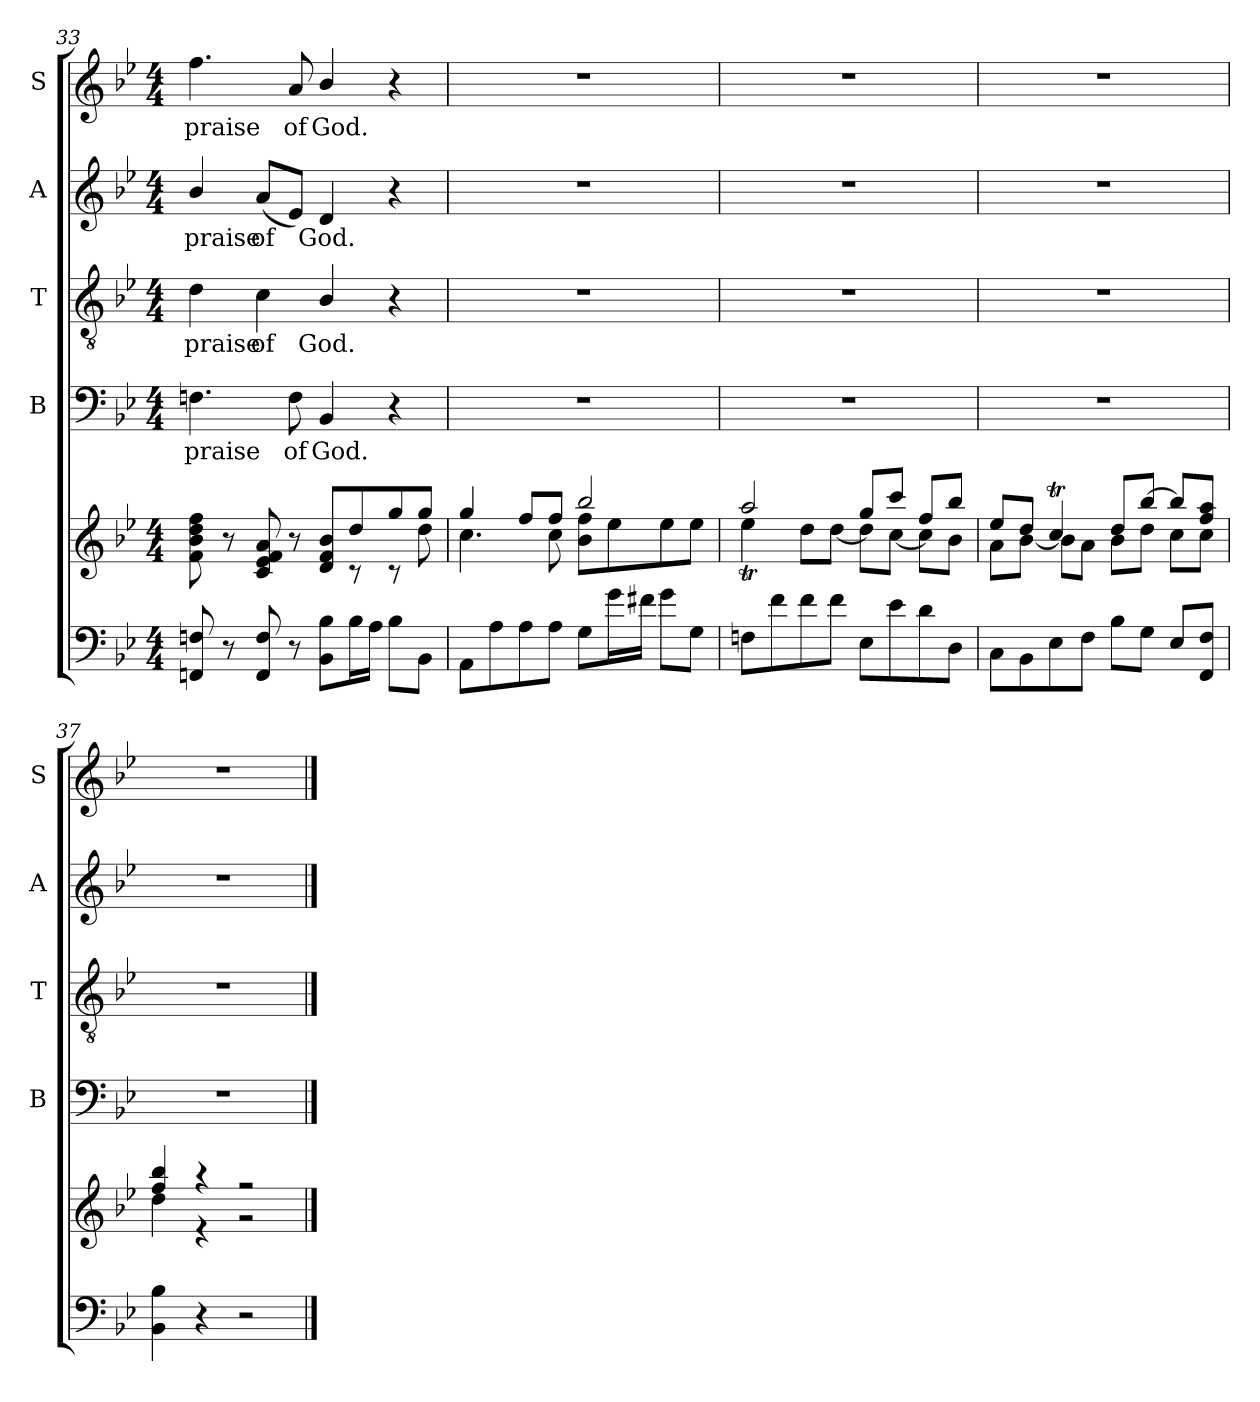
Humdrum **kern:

**kern	**kern	**kern	**text	**kern	**text	**kern	**text	**kern	**text
*part6	*part5	*part4	*part4	*part3	*part3	*part2	*part2	*part1	*part1
*staff6	*staff5	*staff4	*staff4	*staff3	*staff3	*staff2	*staff2	*staff1	*staff1
*	*	*I"B	*	*I"T	*	*I"A	*	*I"S	*
*	*	*I'B	*	*I'T	*	*I'A	*	*I'S	*
!!LO:PB:g=z
*clefF4	*clefG2	*clefF4	*	*clefGv2	*	*clefG2	*	*clefG2	*
*k[b-e-]	*k[b-e-]	*k[b-e-]	*	*k[b-e-]	*	*k[b-e-]	*	*k[b-e-]	*
*B-:	*B-:	*B-:	*	*B-:	*	*B-:	*	*B-:	*
*M4/4	*M4/4	*M4/4	*	*M4/4	*	*M4/4	*	*M4/4	*
=33	=33	=33	=33	=33	=33	=33	=33	=33	=33
*	*^	*	*	*	*	*	*	*	*
!	!	!	!	!LO:LY:b	!	!LO:LY:b	!	!LO:LY:b	!	!LO:LY:b
8FFn/ 8Fn/	4ryy	8f\ 8b-\ 8dd\ 8ff\	4.Fni\	praise	4d\	praise	4b-/	praise	4.ff\	praise
8r	.	8r	.	.	.	.	.	.	.	.
!	!	!	!	!	!	!LO:LY:b	!	!LO:LY:b	!	!
8FF/ 8F/	8c/ 8e-/ 8f/ 8a/	4ryy	.	.	4c\	of	(<8a/L	of	.	.
!	!	!	!	!LO:LY:b	!	!	!	!	!	!LO:LY:b
8r	8r	.	8F\	of	.	.	8e-/J)	.	8a/	of
!	!	!	!	!LO:LY:b	!	!LO:LY:b	!	!LO:LY:b	!	!LO:LY:b
8BB-\ 8B-\L	8d/ 8f/ 8b-/L	8ryy	4BB-/	God.	4B-/	God.	4d/	God.	4b-/	God.
16B-\L	8dd/	8rc	.	.	.	.	.	.	.	.
16A\JJ	.	.	.	.	.	.	.	.	.	.
8B-\L	8gg/	8rc	4r	.	4r	.	4r	.	4r	.
8BB-\J	8gg/J	8dd\	.	.	.	.	.	.	.	.
=34	=34	=34	=34	=34	=34	=34	=34	=34	=34	=34
8AA\L	4gg/	4.cc\	1r	.	1r	.	1r	.	1r	.
8A\	.	.	.	.	.	.	.	.	.	.
8A\	8ff/L	.	.	.	.	.	.	.	.	.
8A\J	8ff/J	8cc\	.	.	.	.	.	.	.	.
8G\L	2bb-/	8b-\ 8ff\L	.	.	.	.	.	.	.	.
16g\L	.	8ee-\	.	.	.	.	.	.	.	.
16f#X\JJ	.	.	.	.	.	.	.	.	.	.
8g\L	.	8ee-\	.	.	.	.	.	.	.	.
8G\J	.	8ee-\J	.	.	.	.	.	.	.	.
=35	=35	=35	=35	=35	=35	=35	=35	=35	=35	=35
8Fn\L	2aa/	4ee-T\	1r	.	1r	.	1r	.	1r	.
8f\	.	.	.	.	.	.	.	.	.	.
8f\	.	8dd\L	.	.	.	.	.	.	.	.
8f\J	.	[<8dd\J	.	.	.	.	.	.	.	.
8E-\L	8gg/L	8dd\L]	.	.	.	.	.	.	.	.
8e-\	8ccc/J	[<8cc\J	.	.	.	.	.	.	.	.
8d\	8ff/L	8cc\L]	.	.	.	.	.	.	.	.
8D\J	8bb-/J	8b-\J	.	.	.	.	.	.	.	.
=36	=36	=36	=36	=36	=36	=36	=36	=36	=36	=36
8C\L	8ee-/L	8a\L	1r	.	1r	.	1r	.	1r	.
8BB-\	8dd/J	[<8b-\J	.	.	.	.	.	.	.	.
8E-\	4ccT/	8b-\L]	.	.	.	.	.	.	.	.
8F\J	.	8a\J	.	.	.	.	.	.	.	.
8B-\L	8dd/L	8b-\L	.	.	.	.	.	.	.	.
8G\J	[>8bb-/J	8dd\J	.	.	.	.	.	.	.	.
8E-/L	8bb-/L]	8cc\L	.	.	.	.	.	.	.	.
8FF/ 8F/J	8ff/ 8aa/J	8cc\J	.	.	.	.	.	.	.	.
=37	=37	=37	=37	=37	=37	=37	=37	=37	=37	=37
4BB-\ 4B-\	4ff/ 4bb-/	4dd\	1r	.	1r	.	1r	.	1r	.
4r	4r	4r	.	.	.	.	.	.	.	.
2r	2r	2r	.	.	.	.	.	.	.	.
*	*v	*v	*	*	*	*	*	*	*	*
==	==	==	==	==	==	==	==	==	==
*-	*-	*-	*-	*-	*-	*-	*-	*-	*-
